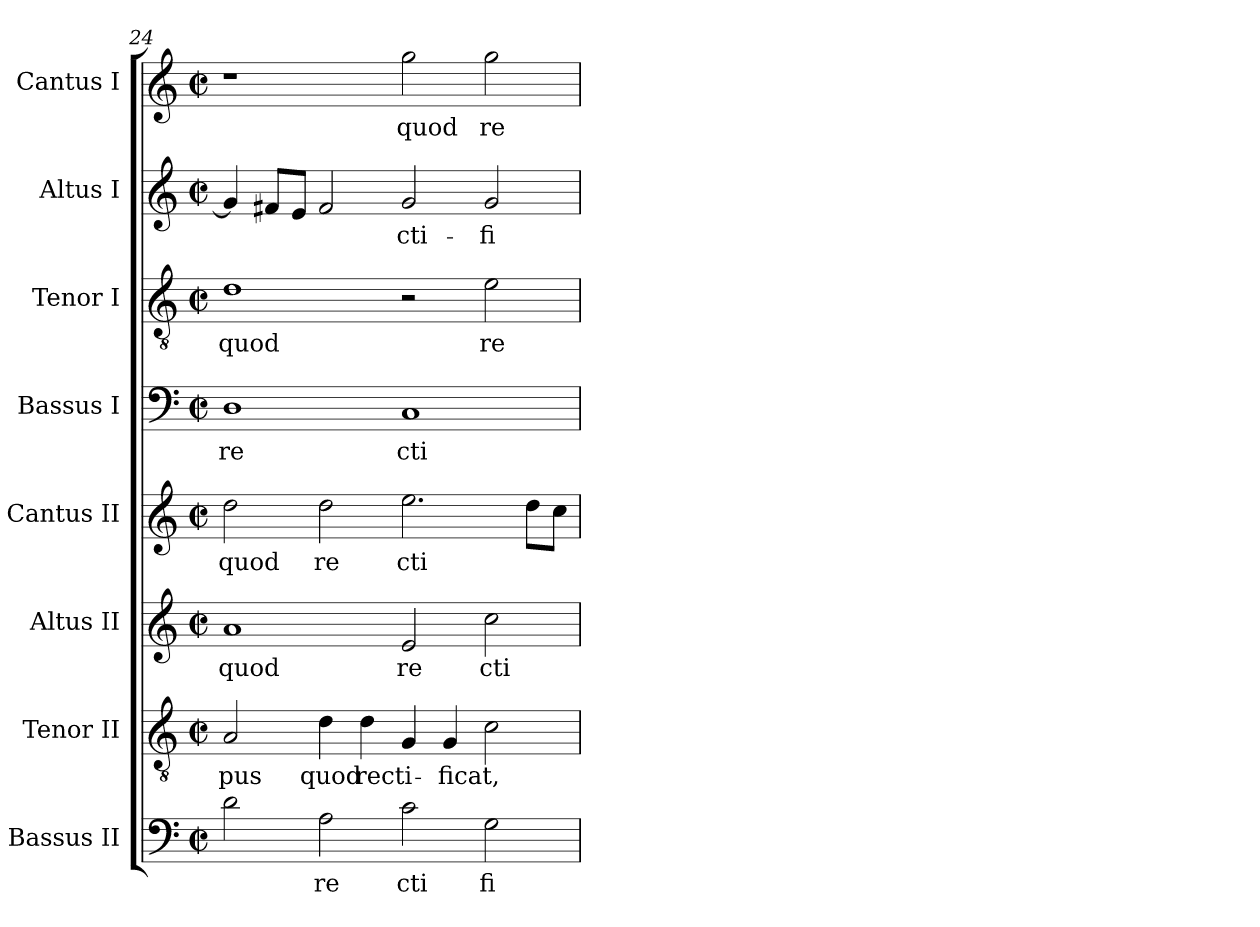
**kern	**text	**kern	**text	**kern	**text	**kern	**text	**kern	**text	**kern	**text	**kern	**text	**kern	**text
*part8	*part8	*part7	*part7	*part6	*part6	*part5	*part5	*part4	*part4	*part3	*part3	*part2	*part2	*part1	*part1
*staff8	*staff8	*staff7	*staff7	*staff6	*staff6	*staff5	*staff5	*staff4	*staff4	*staff3	*staff3	*staff2	*staff2	*staff1	*staff1
*I"Bassus II	*	*I"Tenor II	*	*I"Altus II	*	*I"Cantus II	*	*I"Bassus I	*	*I"Tenor I	*	*I"Altus I	*	*I"Cantus I	*
*clefF4	*	*clefGv2	*	*clefG2	*	*clefG2	*	*clefF4	*	*clefGv2	*	*clefG2	*	*clefG2	*
*M2/2	*	*M2/2	*	*M2/2	*	*M2/2	*	*M2/2	*	*M2/2	*	*M2/2	*	*M2/2	*
*met(c|)	*	*met(c|)	*	*met(c|)	*	*met(c|)	*	*met(c|)	*	*met(c|)	*	*met(c|)	*	*met(c|)	*
=24	=24	=24	=24	=24	=24	=24	=24	=24	=24	=24	=24	=24	=24	=24	=24
!	!	!	!LO:LY:b:cj	!	!LO:LY:b:cj	!	!LO:LY:b:cj	!	!LO:LY:b:cj	!	!LO:LY:b:cj	!	!	!	!
2d\	.	2A/	-pus	1a	quod	2dd\	quod	1D	re	1d	quod	4g/]	.	1r	.
.	.	.	.	.	.	.	.	.	.	.	.	8f#/L	.	.	.
.	.	.	.	.	.	.	.	.	.	.	.	8e/J	.	.	.
!	!LO:LY:b:cj	!	!LO:LY:b:cj	!	!	!	!LO:LY:b:cj	!	!	!	!	!	!	!	!
2A\	re	4d\	quod	.	.	2dd\	re	.	.	.	.	2f#/	.	.	.
!	!	!	!LO:LY:b	!	!	!	!	!	!	!	!	!	!	!	!
.	.	4d\	recti-	.	.	.	.	.	.	.	.	.	.	.	.
!	!LO:LY:b:cj	!	!	!	!LO:LY:b:cj	!	!LO:LY:b:cj	!	!LO:LY:b:cj	!	!	!	!LO:LY:b:cj	!	!LO:LY:b:cj
2c\	cti	4G/	.	2e/	re	2.ee\	cti	1C	cti	2r	.	2g/	-cti-	2gg\	quod
!	!	!	!LO:LY:b	!	!	!	!	!	!	!	!	!	!	!	!
.	.	4G/	-ficat,	.	.	.	.	.	.	.	.	.	.	.	.
!	!LO:LY:b:cj	!	!	!	!LO:LY:b:cj	!	!	!	!	!	!LO:LY:b:cj	!	!LO:LY:b:cj	!	!LO:LY:b:cj
2G\	fi	2c\	.	2cc\	cti	.	.	.	.	2e\	re	2g/	-fi-	2gg\	re
.	.	.	.	.	.	8dd\L	.	.	.	.	.	.	.	.	.
.	.	.	.	.	.	8cc\J	.	.	.	.	.	.	.	.	.
=	=	=	=	=	=	=	=	=	=	=	=	=	=	=	=
*-	*-	*-	*-	*-	*-	*-	*-	*-	*-	*-	*-	*-	*-	*-	*-
